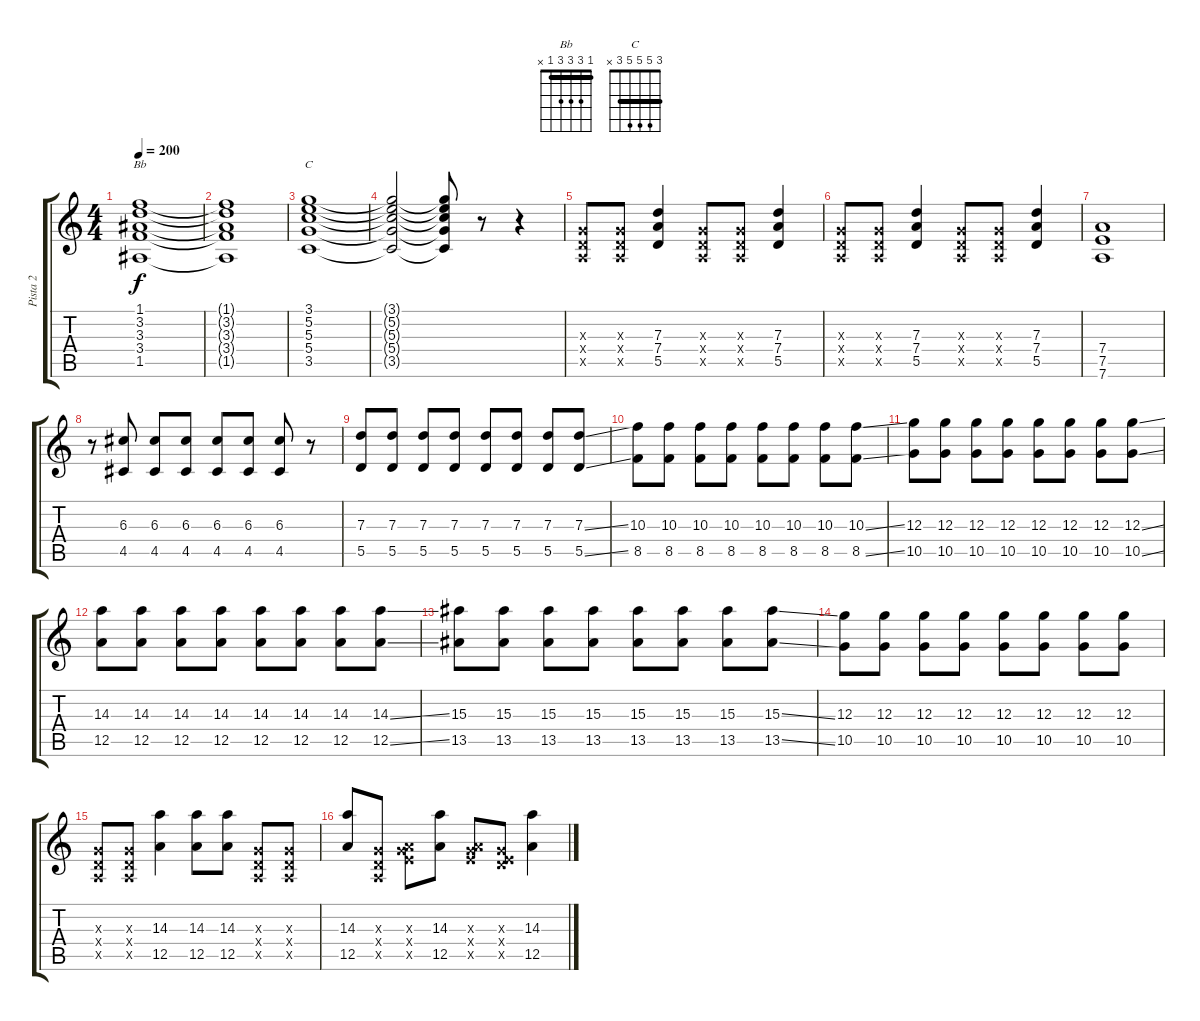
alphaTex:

\track ("Pista 2" "Pista 2") {instrument overdrivenguitar}
\staff {score tabs}
\tuning (E4 B3 G3 D3 A2 D2) {hide}
\chord ("Bb" 1 3 3 3 1 x) {barre 1}
\chord ("C" 3 5 5 5 3 x) {barre 3}
\ts (4 4)
\tempo 200
\clef g2
\ks c
(1.1 3.2 3.3 3.4 1.5).1{ch "Bb" dy f} |
(1.1{t} 3.2{t} 3.3{t} 3.4{t} 1.5{t}).1 |
(3.1 5.2 5.3 5.4 3.5).1{ch "C"} |
(3.1{t} 5.2{t} 5.3{t} 5.4{t} 3.5{t}).2 (3.1{t} 5.2{t} 5.3{t} 5.4{t} 3.5{t}).8 r.8 r.4 |
(0.3{x} 0.4{x} 0.5{x}).8 (0.3{x} 0.4{x} 0.5{x}).8 (7.3 7.4 5.5).4 (0.3{x} 0.4{x} 0.5{x}).8 (0.3{x} 0.4{x} 0.5{x}).8 (7.3 7.4 5.5).4 |
(0.3{x} 0.4{x} 0.5{x}).8 (0.3{x} 0.4{x} 0.5{x}).8 (7.3 7.4 5.5).4 (0.3{x} 0.4{x} 0.5{x}).8 (0.3{x} 0.4{x} 0.5{x}).8 (7.3 7.4 5.5).4 |
(7.4 7.5 7.6).1 |
r.8 (6.3 4.5).8 (6.3 4.5).8 (6.3 4.5).8 (6.3 4.5).8 (6.3 4.5).8 (6.3 4.5).8 r.8 |
(7.3 5.5).8 (7.3 5.5).8 (7.3 5.5).8 (7.3 5.5).8 (7.3 5.5).8 (7.3 5.5).8 (7.3 5.5).8 (7.3{ss} 5.5{ss}).8 |
(10.3 8.5).8 (10.3 8.5).8 (10.3 8.5).8 (10.3 8.5).8 (10.3 8.5).8 (10.3 8.5).8 (10.3 8.5).8 (10.3{ss} 8.5{ss}).8 |
(12.3 10.5).8 (12.3 10.5).8 (12.3 10.5).8 (12.3 10.5).8 (12.3 10.5).8 (12.3 10.5).8 (12.3 10.5).8 (12.3{ss} 10.5{ss}).8 |
(14.3 12.5).8 (14.3 12.5).8 (14.3 12.5).8 (14.3 12.5).8 (14.3 12.5).8 (14.3 12.5).8 (14.3 12.5).8 (14.3{ss} 12.5{ss}).8 |
(15.3 13.5).8 (15.3 13.5).8 (15.3 13.5).8 (15.3 13.5).8 (15.3 13.5).8 (15.3 13.5).8 (15.3 13.5).8 (15.3{ss} 13.5{ss}).8 |
(12.3 10.5).8 (12.3 10.5).8 (12.3 10.5).8 (12.3 10.5).8 (12.3 10.5).8 (12.3 10.5).8 (12.3 10.5).8 (12.3 10.5).8 |
(0.3{x} 0.4{x} 0.5{x}).8 (0.3{x} 0.4{x} 0.5{x}).8 (14.3 12.5).4 (14.3 12.5).8 (14.3 12.5).8 (0.3{x} 0.4{x} 0.5{x}).8 (0.3{x} 0.4{x} 0.5{x}).8 |
(14.3 12.5).8 (0.3{x} 0.4{x} 0.5{x}).8 (0.3{x} 7.4{x} 7.5{x}).8 (14.3 12.5).8 (0.3{x} 7.4{x} 7.5{x}).8 (0.3{x} 0.4{x} 7.5{x}).8 (14.3 12.5).4
